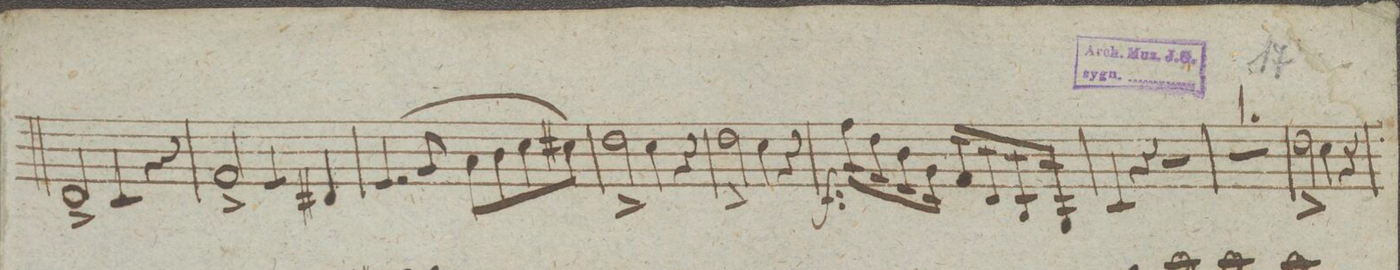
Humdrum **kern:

**kern	**dynam
*I"Violino Imo	*
*clefG2	*
*k[]	*
*met(c|)	*
*M2/2	*
2d^/	.
4c/	.
4r	.
=5	=5
2f^/	.
4e/	.
4d#X/	.
=6	=6
1ryy	.
=7	=7
(4.e/	.
8g/	.
8a\L	.
8b\	.
8cc\	.
8cc#X\J)	.
=8	=8
*2\right	*
2dd^<\	.
4cc\	.
4r	.
=9	=9
2dd^<\	.
4cc\	.
4r	.
=10	=10
*tremolo	*
16ff\LL	f
16ff\	.
16dd\	.
16dd\	.
16b\	.
16b\	.
16g\	.
16g\JJ	.
16f/LL	.
16f/	.
16d/	.
16d/	.
16B/	.
16B/	.
16G/	.
16G/JJ	.
*Xtremolo	*
=11	=11
4c/	.
4r	.
2r	.
=12	=12
1r	.
=13	=13
2dd^<\	.
4cc\	.
4r	.
=14	=14
*-	*-
